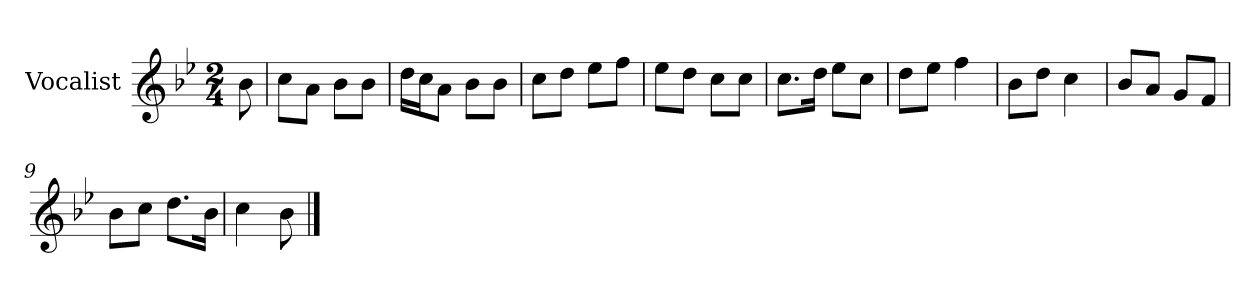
**kern
*part1
*staff1
*I"Vocalist
*k[b-e-]
*B-:
*M2/4
=
8b-
=1
8ccL
8aJ
8b-L
8b-J
=2
16ddLL
16ccJ
8aJ
8b-L
8b-J
=3
8ccL
8ddJ
8ee-L
8ffJ
=4
8ee-L
8ddJ
8ccL
8ccJ
=5
8.ccL
16ddJk
8ee-L
8ccJ
=6
8ddL
8ee-J
4ff
=7
8b-L
8ddJ
4cc
=8
8b-L
8aJ
8gL
8fJ
=9
8b-L
8ccJ
8.ddL
16b-Jk
=10
4cc
8b-
==
*-
